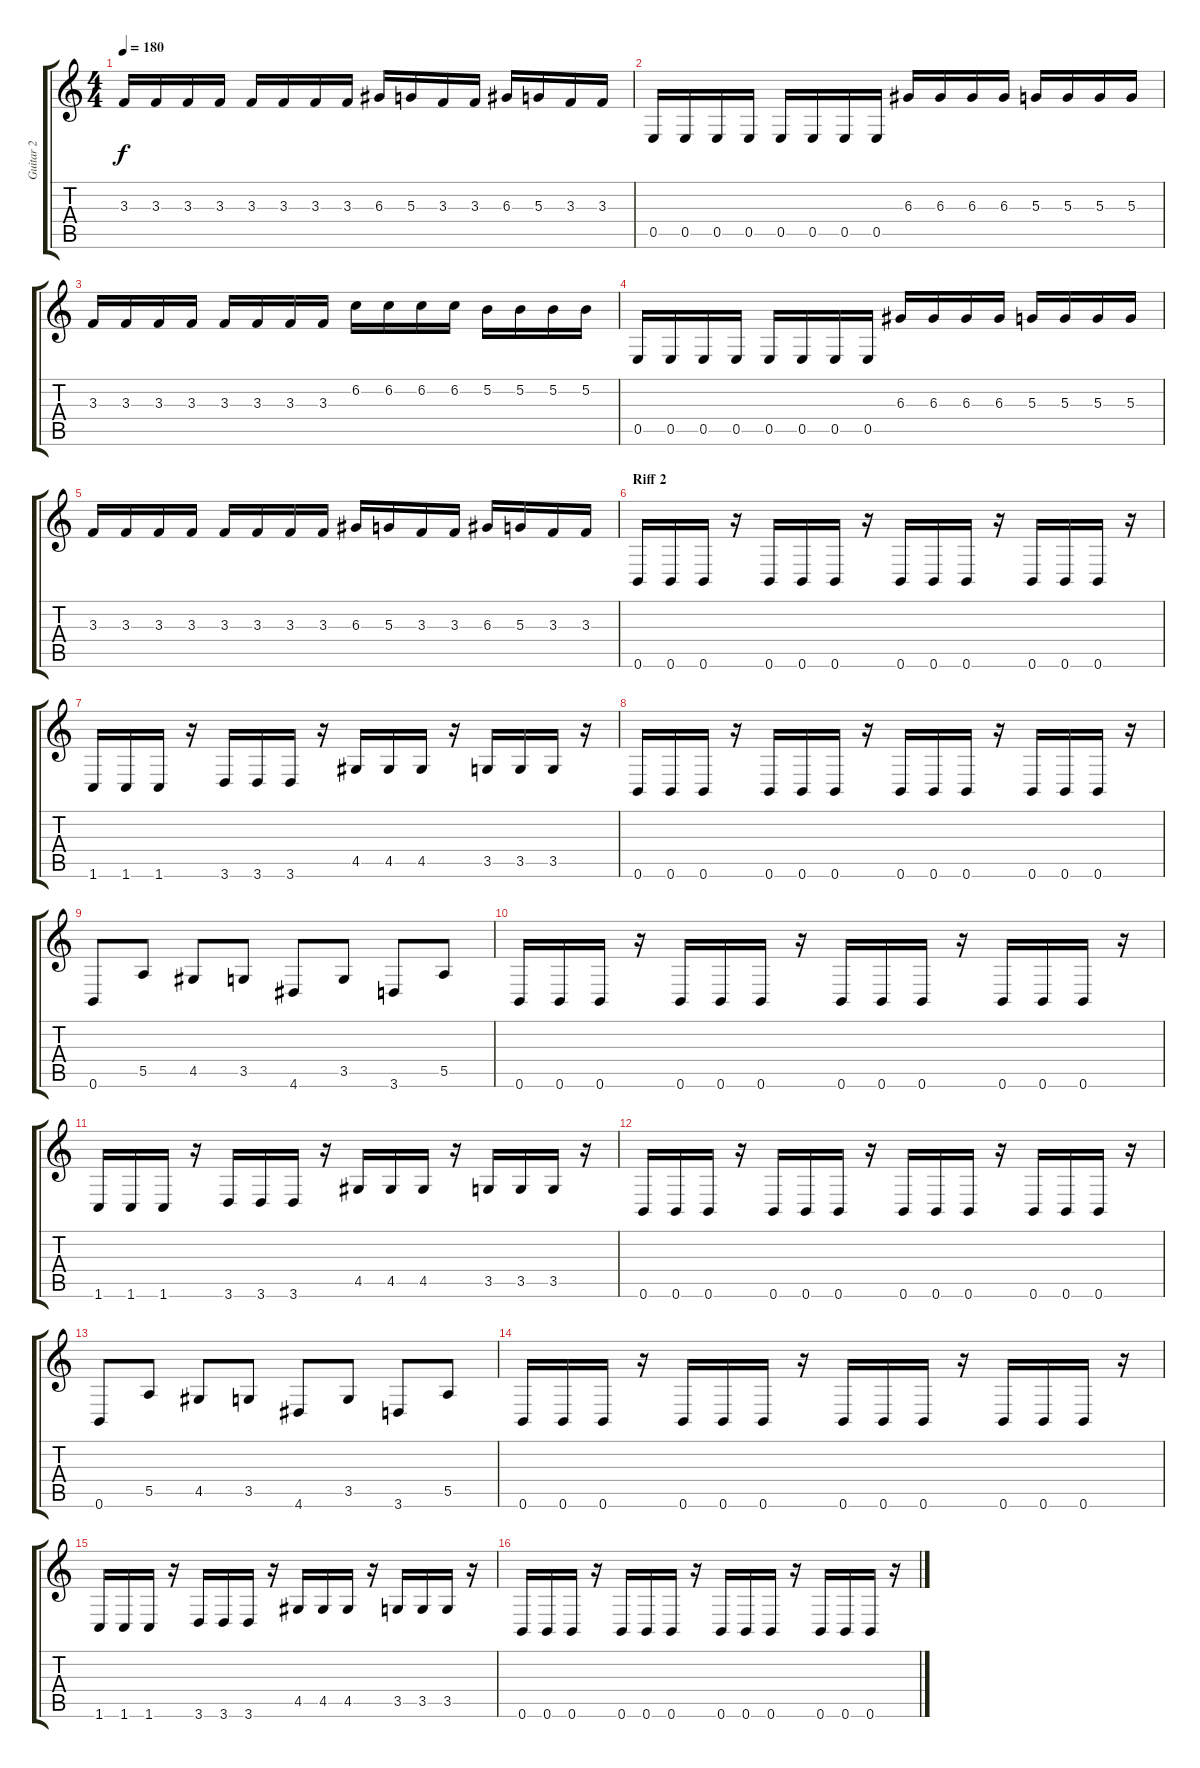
\track ("Guitar 2" "Guitar 2") {instrument overdrivenguitar}
\staff {score tabs}
\tuning (B3 Gb3 D3 A2 E2 B1) {hide}
\ts (4 4)
\tempo 180
\clef g2
\ks c
3.3.16{dy f} 3.3.16 3.3.16 3.3.16 3.3.16 3.3.16 3.3.16 3.3.16 6.3.16 5.3.16 3.3.16 3.3.16 6.3.16 5.3.16 3.3.16 3.3.16 |
0.5.16 0.5.16 0.5.16 0.5.16 0.5.16 0.5.16 0.5.16 0.5.16 6.3.16 6.3.16 6.3.16 6.3.16 5.3.16 5.3.16 5.3.16 5.3.16 |
3.3.16 3.3.16 3.3.16 3.3.16 3.3.16 3.3.16 3.3.16 3.3.16 6.2.16 6.2.16 6.2.16 6.2.16 5.2.16 5.2.16 5.2.16 5.2.16 |
0.5.16 0.5.16 0.5.16 0.5.16 0.5.16 0.5.16 0.5.16 0.5.16 6.3.16 6.3.16 6.3.16 6.3.16 5.3.16 5.3.16 5.3.16 5.3.16 |
3.3.16 3.3.16 3.3.16 3.3.16 3.3.16 3.3.16 3.3.16 3.3.16 6.3.16 5.3.16 3.3.16 3.3.16 6.3.16 5.3.16 3.3.16 3.3.16 |
\section ("" "Riff 2")
0.6.16 0.6.16 0.6.16 r.16 0.6.16 0.6.16 0.6.16 r.16 0.6.16 0.6.16 0.6.16 r.16 0.6.16 0.6.16 0.6.16 r.16 |
1.6.16 1.6.16 1.6.16 r.16 3.6.16 3.6.16 3.6.16 r.16 4.5.16 4.5.16 4.5.16 r.16 3.5.16 3.5.16 3.5.16 r.16 |
0.6.16 0.6.16 0.6.16 r.16 0.6.16 0.6.16 0.6.16 r.16 0.6.16 0.6.16 0.6.16 r.16 0.6.16 0.6.16 0.6.16 r.16 |
0.6.8 5.5.8 4.5.8 3.5.8 4.6.8 3.5.8 3.6.8 5.5.8 |
0.6.16 0.6.16 0.6.16 r.16 0.6.16 0.6.16 0.6.16 r.16 0.6.16 0.6.16 0.6.16 r.16 0.6.16 0.6.16 0.6.16 r.16 |
1.6.16 1.6.16 1.6.16 r.16 3.6.16 3.6.16 3.6.16 r.16 4.5.16 4.5.16 4.5.16 r.16 3.5.16 3.5.16 3.5.16 r.16 |
0.6.16 0.6.16 0.6.16 r.16 0.6.16 0.6.16 0.6.16 r.16 0.6.16 0.6.16 0.6.16 r.16 0.6.16 0.6.16 0.6.16 r.16 |
0.6.8 5.5.8 4.5.8 3.5.8 4.6.8 3.5.8 3.6.8 5.5.8 |
0.6.16 0.6.16 0.6.16 r.16 0.6.16 0.6.16 0.6.16 r.16 0.6.16 0.6.16 0.6.16 r.16 0.6.16 0.6.16 0.6.16 r.16 |
1.6.16 1.6.16 1.6.16 r.16 3.6.16 3.6.16 3.6.16 r.16 4.5.16 4.5.16 4.5.16 r.16 3.5.16 3.5.16 3.5.16 r.16 |
0.6.16 0.6.16 0.6.16 r.16 0.6.16 0.6.16 0.6.16 r.16 0.6.16 0.6.16 0.6.16 r.16 0.6.16 0.6.16 0.6.16 r.16
